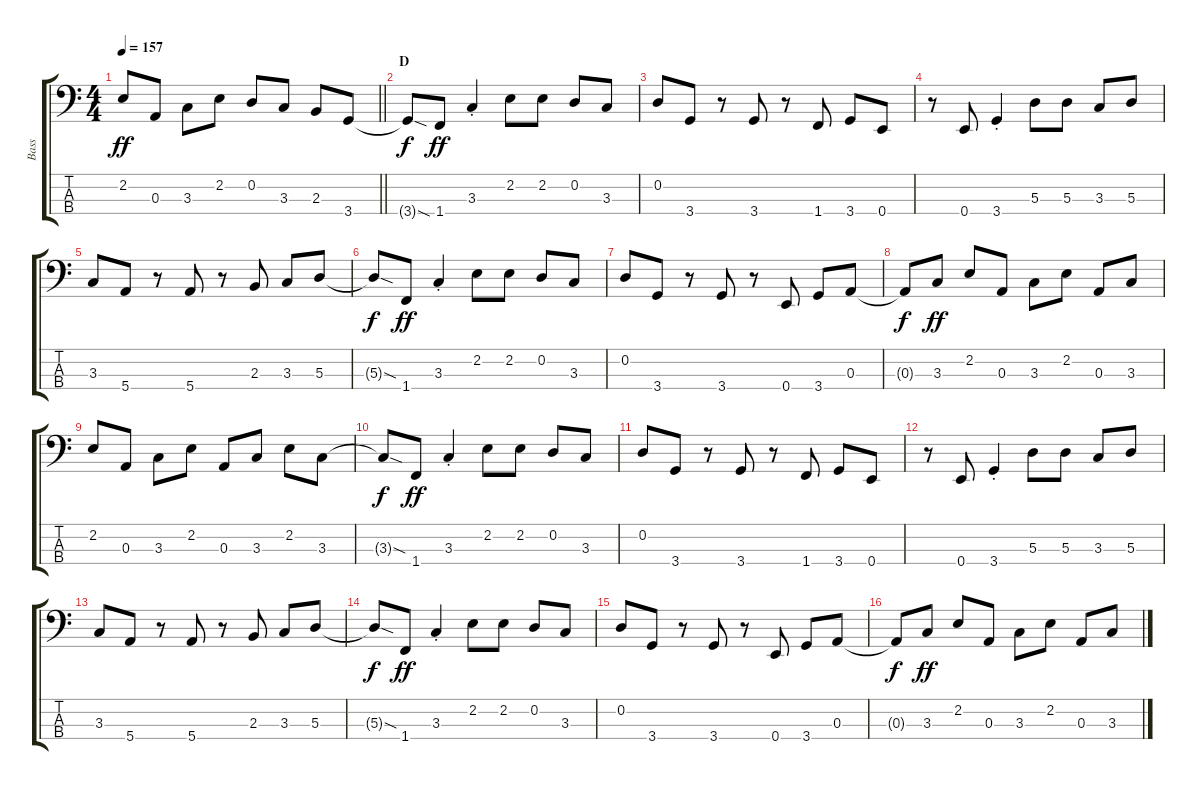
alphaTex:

\track ("Bass" "Bass") {instrument electricbasspick}
\staff {score tabs}
\tuning (G2 D2 A1 E1) {hide}
\ts (4 4)
\tempo 157
\clef f4
\barLineRight lightlight
\ks c
2.2.8{dy ff} 0.3.8 3.3.8 2.2.8 0.2.8 3.3.8 2.3.8 3.4.8 |
\section ("" "D")
3.4{sod t}.8{dy f} 1.4.8{dy ff} 3.3{st}.4 2.2.8 2.2.8 0.2.8 3.3.8 |
0.2.8 3.4.8 r.8 3.4.8 r.8 1.4.8 3.4.8 0.4.8 |
r.8 0.4.8 3.4{st}.4 5.3.8 5.3.8 3.3.8 5.3.8 |
3.3.8 5.4.8 r.8 5.4.8 r.8 2.3.8 3.3.8 5.3.8 |
5.3{sod t}.8{dy f} 1.4.8{dy ff} 3.3{st}.4 2.2.8 2.2.8 0.2.8 3.3.8 |
0.2.8 3.4.8 r.8 3.4.8 r.8 0.4.8 3.4.8 0.3.8 |
0.3{t}.8{dy f} 3.3.8{dy ff} 2.2.8 0.3.8 3.3.8 2.2.8 0.3.8 3.3.8 |
2.2.8 0.3.8 3.3.8 2.2.8 0.3.8 3.3.8 2.2.8 3.3.8 |
3.3{sod t}.8{dy f} 1.4.8{dy ff} 3.3{st}.4 2.2.8 2.2.8 0.2.8 3.3.8 |
0.2.8 3.4.8 r.8 3.4.8 r.8 1.4.8 3.4.8 0.4.8 |
r.8 0.4.8 3.4{st}.4 5.3.8 5.3.8 3.3.8 5.3.8 |
3.3.8 5.4.8 r.8 5.4.8 r.8 2.3.8 3.3.8 5.3.8 |
5.3{sod t}.8{dy f} 1.4.8{dy ff} 3.3{st}.4 2.2.8 2.2.8 0.2.8 3.3.8 |
0.2.8 3.4.8 r.8 3.4.8 r.8 0.4.8 3.4.8 0.3.8 |
0.3{t}.8{dy f} 3.3.8{dy ff} 2.2.8 0.3.8 3.3.8 2.2.8 0.3.8 3.3.8
